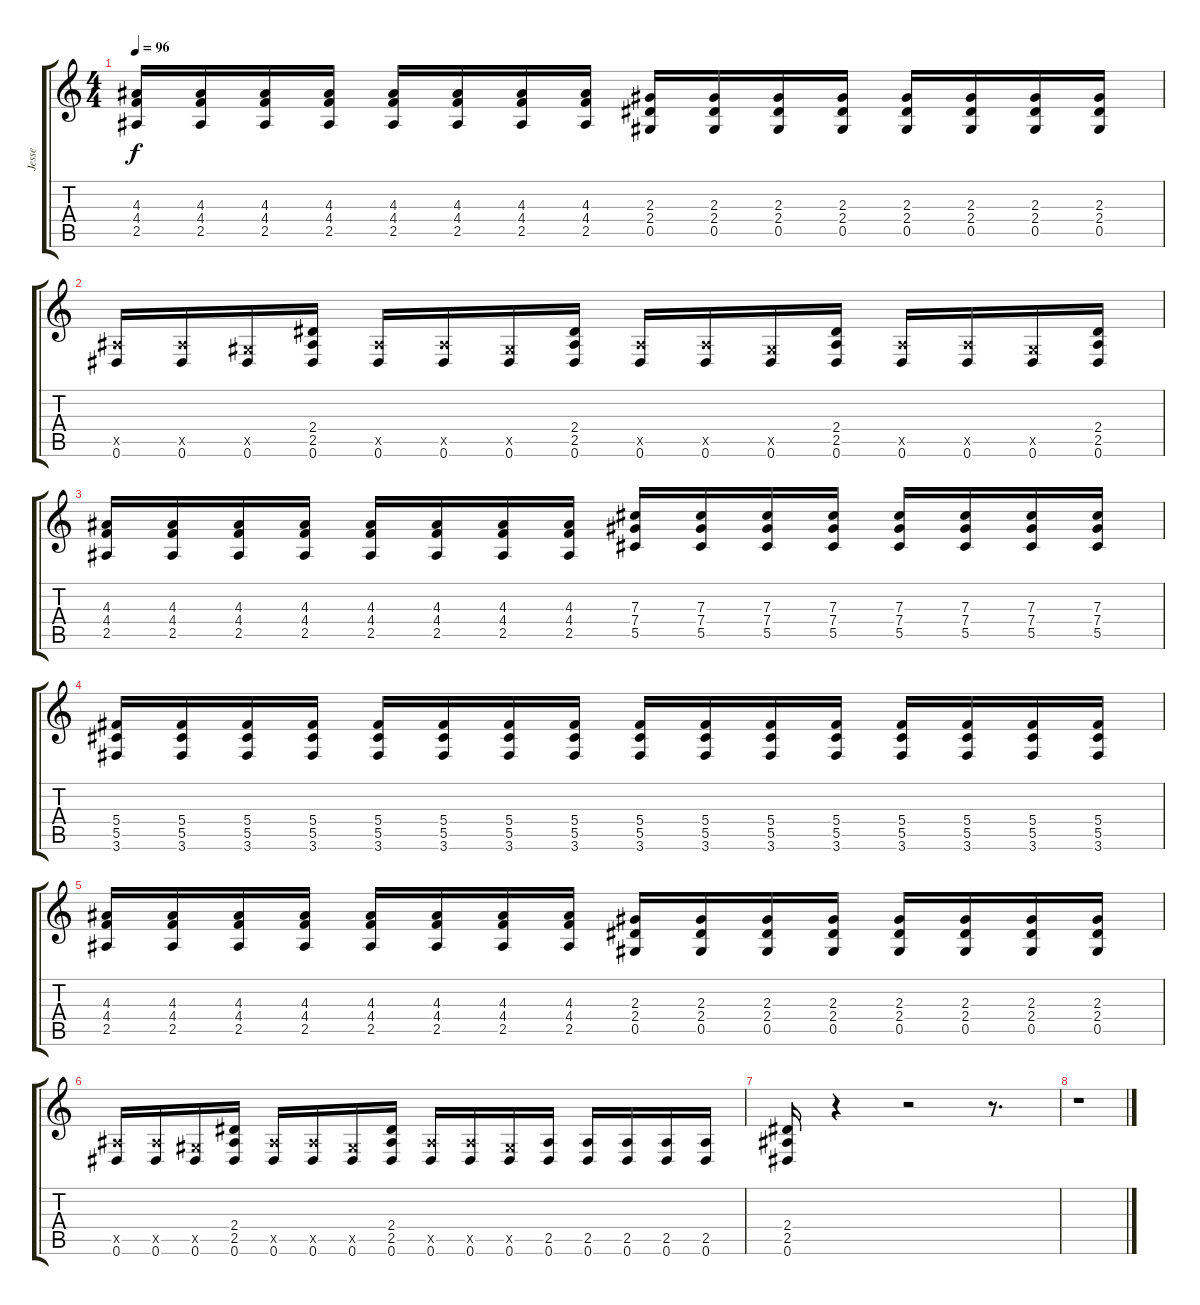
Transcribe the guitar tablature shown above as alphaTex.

\track ("Jesse" "Jesse") {instrument electricguitarjazz}
\staff {score tabs}
\tuning (Eb4 Bb3 Gb3 Db3 Ab2 Eb2) {hide}
\ts (4 4)
\tempo 96
\clef g2
\ks c
(4.3 4.4 2.5).16{dy f instrument distortionguitar} (4.3 4.4 2.5).16 (4.3 4.4 2.5).16 (4.3 4.4 2.5).16 (4.3 4.4 2.5).16 (4.3 4.4 2.5).16 (4.3 4.4 2.5).16 (4.3 4.4 2.5).16 (2.3 2.4 0.5).16 (2.3 2.4 0.5).16 (2.3 2.4 0.5).16 (2.3 2.4 0.5).16 (2.3 2.4 0.5).16 (2.3 2.4 0.5).16 (2.3 2.4 0.5).16 (2.3 2.4 0.5).16 |
(2.5{x} 0.6).16 (2.5{x} 0.6).16 (0.5{x} 0.6).16 (2.4 2.5 0.6).16 (2.5{x} 0.6).16 (2.5{x} 0.6).16 (0.5{x} 0.6).16 (2.4 2.5 0.6).16 (2.5{x} 0.6).16 (2.5{x} 0.6).16 (0.5{x} 0.6).16 (2.4 2.5 0.6).16 (2.5{x} 0.6).16 (2.5{x} 0.6).16 (0.5{x} 0.6).16 (2.4 2.5 0.6).16 |
(4.3 4.4 2.5).16{volume 16 instrument distortionguitar} (4.3 4.4 2.5).16 (4.3 4.4 2.5).16 (4.3 4.4 2.5).16 (4.3 4.4 2.5).16 (4.3 4.4 2.5).16 (4.3 4.4 2.5).16 (4.3 4.4 2.5).16 (7.3 7.4 5.5).16 (7.3 7.4 5.5).16 (7.3 7.4 5.5).16 (7.3 7.4 5.5).16 (7.3 7.4 5.5).16 (7.3 7.4 5.5).16 (7.3 7.4 5.5).16 (7.3 7.4 5.5).16 |
(5.4 5.5 3.6).16 (5.4 5.5 3.6).16 (5.4 5.5 3.6).16 (5.4 5.5 3.6).16 (5.4 5.5 3.6).16 (5.4 5.5 3.6).16 (5.4 5.5 3.6).16 (5.4 5.5 3.6).16 (5.4 5.5 3.6).16 (5.4 5.5 3.6).16 (5.4 5.5 3.6).16 (5.4 5.5 3.6).16 (5.4 5.5 3.6).16 (5.4 5.5 3.6).16 (5.4 5.5 3.6).16 (5.4 5.5 3.6).16 |
(4.3 4.4 2.5).16{instrument distortionguitar} (4.3 4.4 2.5).16 (4.3 4.4 2.5).16 (4.3 4.4 2.5).16 (4.3 4.4 2.5).16 (4.3 4.4 2.5).16 (4.3 4.4 2.5).16 (4.3 4.4 2.5).16 (2.3 2.4 0.5).16 (2.3 2.4 0.5).16 (2.3 2.4 0.5).16 (2.3 2.4 0.5).16 (2.3 2.4 0.5).16 (2.3 2.4 0.5).16 (2.3 2.4 0.5).16 (2.3 2.4 0.5).16 |
(2.5{x} 0.6).16 (2.5{x} 0.6).16 (0.5{x} 0.6).16 (2.4 2.5 0.6).16 (2.5{x} 0.6).16 (2.5{x} 0.6).16 (0.5{x} 0.6).16 (2.4 2.5 0.6).16 (2.5{x} 0.6).16 (2.5{x} 0.6).16 (0.5{x} 0.6).16 (2.5 0.6).16 (2.5 0.6).16 (2.5 0.6).16 (2.5 0.6).16 (2.5 0.6).16 |
(2.4 2.5 0.6).16 r.4 r.2 r.8{d} |
r.1
